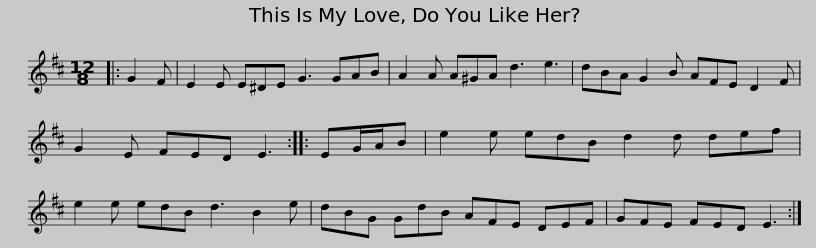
X:1
L:1/8
M:12/8
I:linebreak $
K:D
V:1 treble
V:1
|: G2 F | E2 E E^DE G3 GAB | A2 A A^GA d3 e3 | dBA G2 B AFE D2 F | G2 E FED E3 ::$ %5
 EG/A/B | e2 e edB d2 d def | e2 e edB d3 B2 e | dBG GdB AFE DEF | GFE FED E3 :| %10
